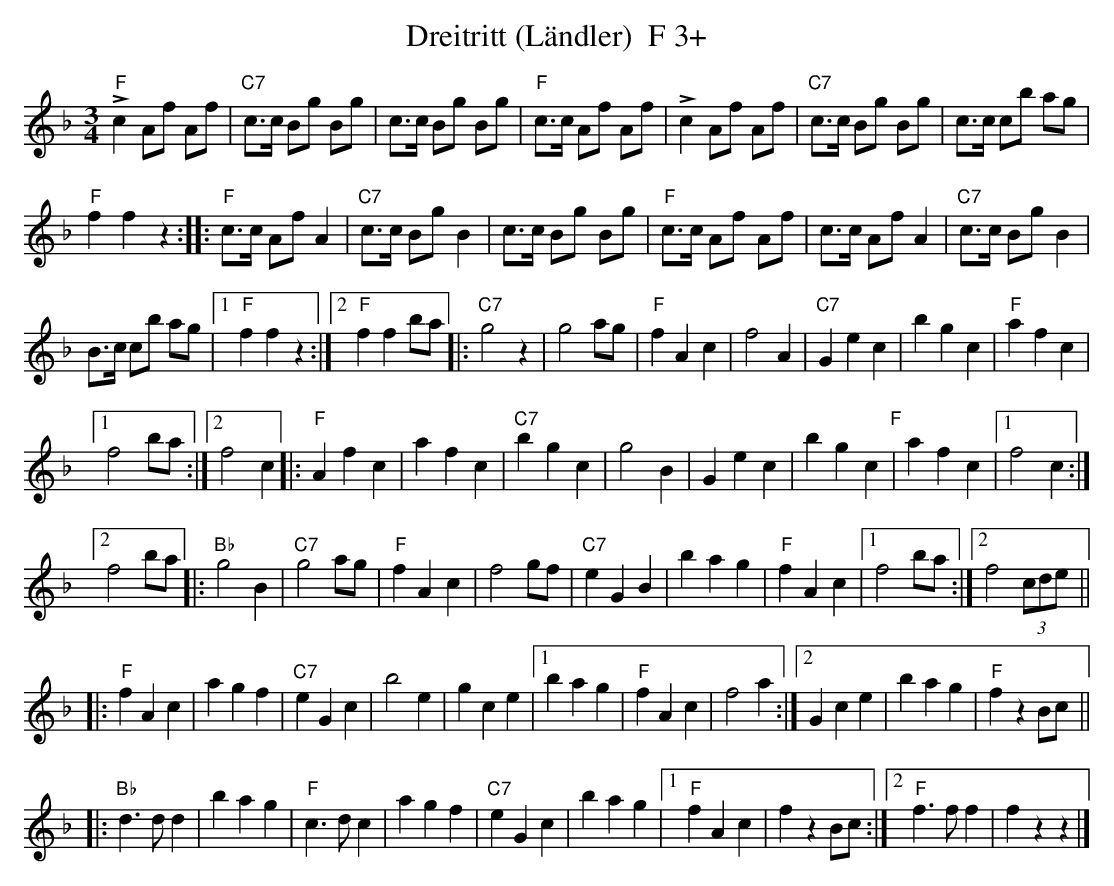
X:1
T:Dreitritt (L\"andler)  F 3+
M:3/4
L:1/8
K:F%%MIDI gchordon
!>!"F"c2 Af Af | "C7"c>c Bg Bg | c>c Bg Bg | "F"c>c Af Af | !>!c2Af Af | "C7"c>c Bg Bg | c>c cb ag |
"F"f2f2z2 :: "F"c>c AfA2 | "C7"c>c BgB2 | c>c Bg Bg | "F"c>c Af Af | c>c Af A2 | "C7"c>c BgB2 |
B>c cb ag |1 "F"f2f2z2 :|2 "F"f2f2ba |: "C7"g4z2 | g4ag | "F"f2A2c2 | f4A2 | "C7"G2e2c2 | b2g2c2 | "F"a2f2c2 |1
f4ba :|2 f4c2 |: [L:1/4] "F"Afc | afc | "C7"bgc | g2B | Gec | bgc"F" | afc |1 f2c :|2
f2b/2a/2 |: "Bb"g2B | "C7"g2a/2g/2| "F"fAc | f2g/2f/2 | "C7"eGB | bag | "F"fAc |1 f2b/2a/2 :|2 f2 (3c/2d/2e/2 ||
|: "F"fAc | agf | "C7"eGc | b2e | gce |1 bag | "F"fAc | f2a :|2 Gce | bag | "F"fzB/2c/2 ||
|: "Bb"d>dd | bag | "F"c>dc | agf | "C7"eGc | bag |1 "F"fAc | fzB/2c/2 :|2 "F"f>ff | fzz |]
